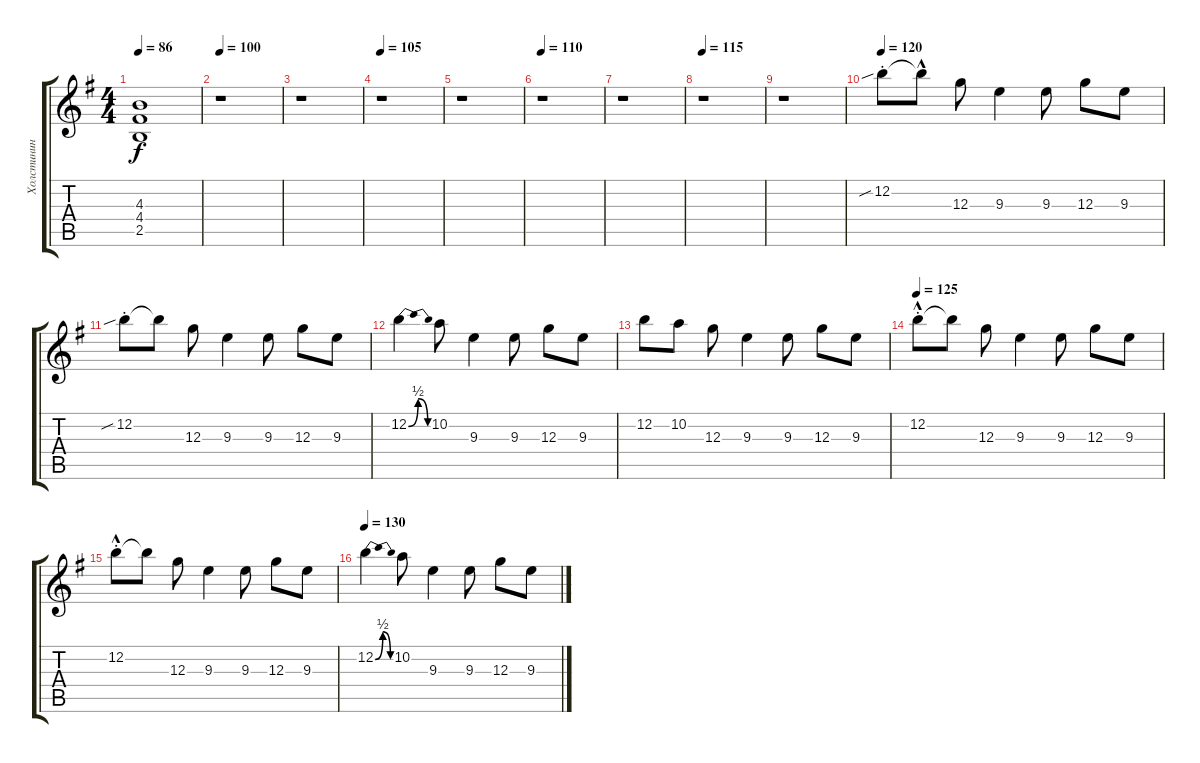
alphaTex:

\track ("Холстинин" "Холстинин") {instrument distortionguitar}
\staff {score tabs}
\tuning (E4 B3 G3 D3 A2 E2) {hide}
\ts (4 4)
\tempo 86
\clef g2
\ks eminor
(4.3 4.4 2.5).1{dy f} |
\tempo 100
r.1 |
r.1 |
\tempo 105
r.1 |
r.1 |
\tempo 110
r.1 |
r.1 |
\tempo 115
r.1 |
r.1 |
\tempo 120
12.2{sib st}.8{volume 10} 12.2{hac t}.8 12.3.8 9.3.4 9.3.8 12.3.8 9.3.8 |
12.2{sib st}.8 12.2{t}.8 12.3.8 9.3.4 9.3.8 12.3.8 9.3.8 |
12.2{be (bendrelease 0 0 30 2 30 2 60 0)}.4 10.2.8 9.3.4 9.3.8 12.3.8 9.3.8 |
12.2.8 10.2.8 12.3.8 9.3.4 9.3.8 12.3.8 9.3.8 |
\tempo 125
12.2{hac st}.8 12.2{t}.8 12.3.8 9.3.4 9.3.8 12.3.8 9.3.8 |
12.2{hac st}.8 12.2{t}.8 12.3.8 9.3.4 9.3.8 12.3.8 9.3.8 |
\tempo 130
12.2{be (bendrelease 0 0 30 2 30 2 60 0)}.4 10.2.8 9.3.4 9.3.8 12.3.8 9.3.8
